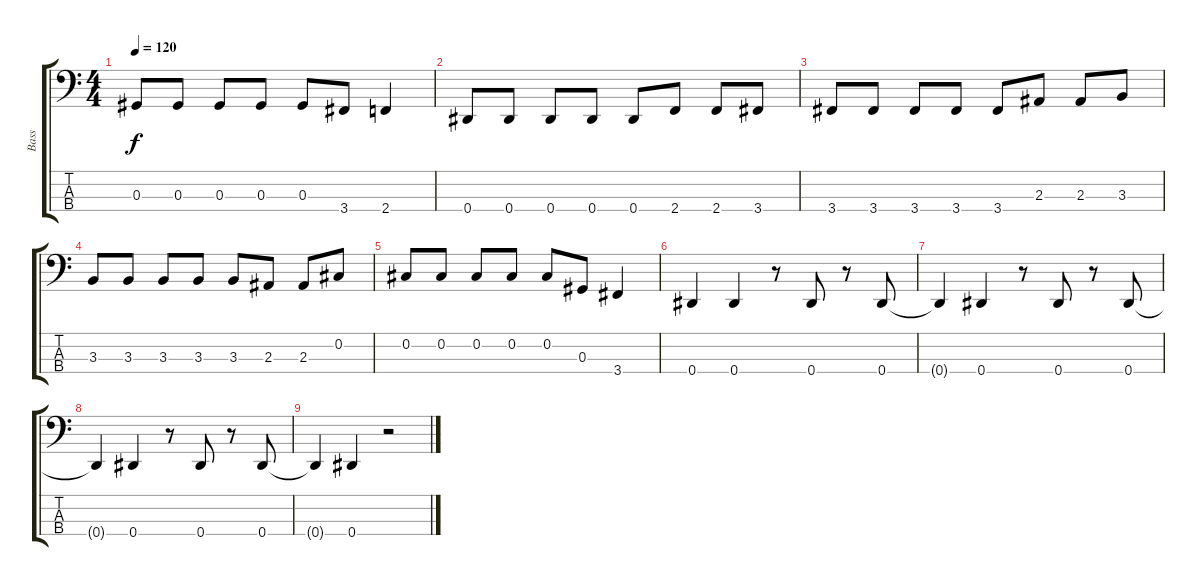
\track ("Bass" "Bass") {instrument electricbassfinger}
\staff {score tabs}
\tuning (Gb2 Db2 Ab1 Eb1) {hide}
\ts (4 4)
\tempo 120
\clef f4
\ks c
0.3.8{dy f} 0.3.8 0.3.8 0.3.8 0.3.8 3.4.8 2.4.4 |
0.4.8 0.4.8 0.4.8 0.4.8 0.4.8 2.4.8 2.4.8 3.4.8 |
3.4.8 3.4.8 3.4.8 3.4.8 3.4.8 2.3.8 2.3.8 3.3.8 |
3.3.8 3.3.8 3.3.8 3.3.8 3.3.8 2.3.8 2.3.8 0.2.8 |
0.2.8 0.2.8 0.2.8 0.2.8 0.2.8 0.3.8 3.4.4 |
0.4.4 0.4.4 r.8 0.4.8 r.8 0.4.8 |
0.4{t}.4 0.4.4 r.8 0.4.8 r.8 0.4.8 |
0.4{t}.4 0.4.4 r.8 0.4.8 r.8 0.4.8 |
0.4{t}.4 0.4.4 r.2
